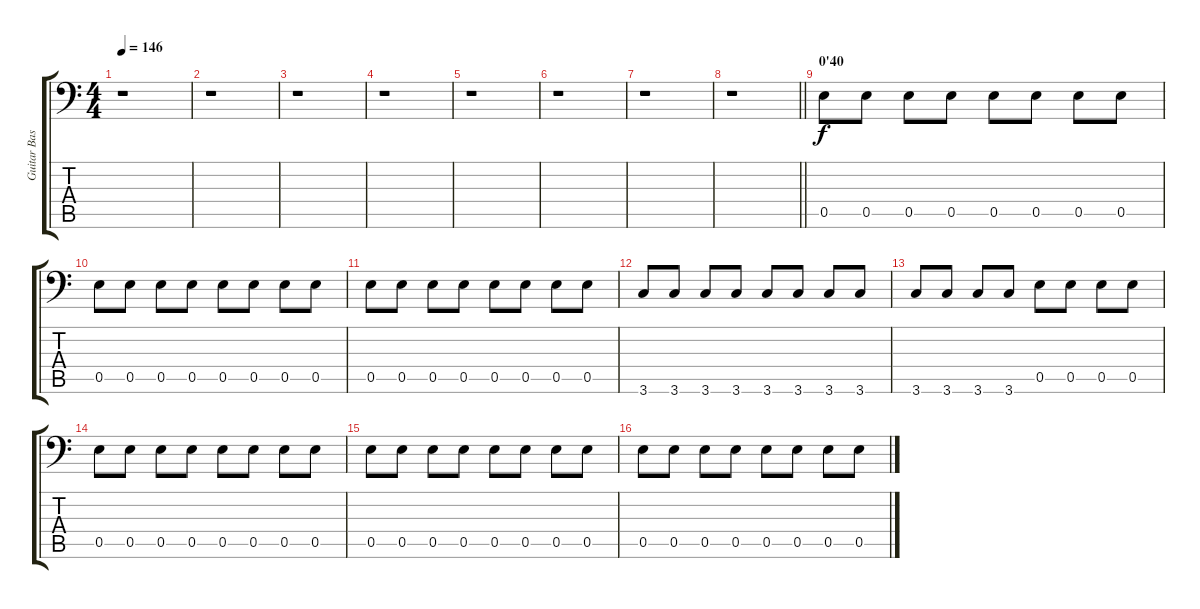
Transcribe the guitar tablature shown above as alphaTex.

\track ("Guitar Bass" "Guitar Bas") {instrument electricbassfinger}
\staff {score tabs}
\tuning (B3 Gb3 D3 A2 E2 A1) {hide}
\ts (4 4)
\tempo 146
\clef f4
\ks c
r.1{dy f} |
r.1 |
r.1 |
r.1 |
r.1 |
r.1 |
r.1 |
\barLineRight lightlight
r.1 |
\section ("" "0'40")
0.5.8 0.5.8 0.5.8 0.5.8 0.5.8 0.5.8 0.5.8 0.5.8 |
0.5.8 0.5.8 0.5.8 0.5.8 0.5.8 0.5.8 0.5.8 0.5.8 |
0.5.8 0.5.8 0.5.8 0.5.8 0.5.8 0.5.8 0.5.8 0.5.8 |
3.6.8 3.6.8 3.6.8 3.6.8 3.6.8 3.6.8 3.6.8 3.6.8 |
3.6.8 3.6.8 3.6.8 3.6.8 0.5.8 0.5.8 0.5.8 0.5.8 |
0.5.8 0.5.8 0.5.8 0.5.8 0.5.8 0.5.8 0.5.8 0.5.8 |
0.5.8 0.5.8 0.5.8 0.5.8 0.5.8 0.5.8 0.5.8 0.5.8 |
0.5.8 0.5.8 0.5.8 0.5.8 0.5.8 0.5.8 0.5.8 0.5.8
